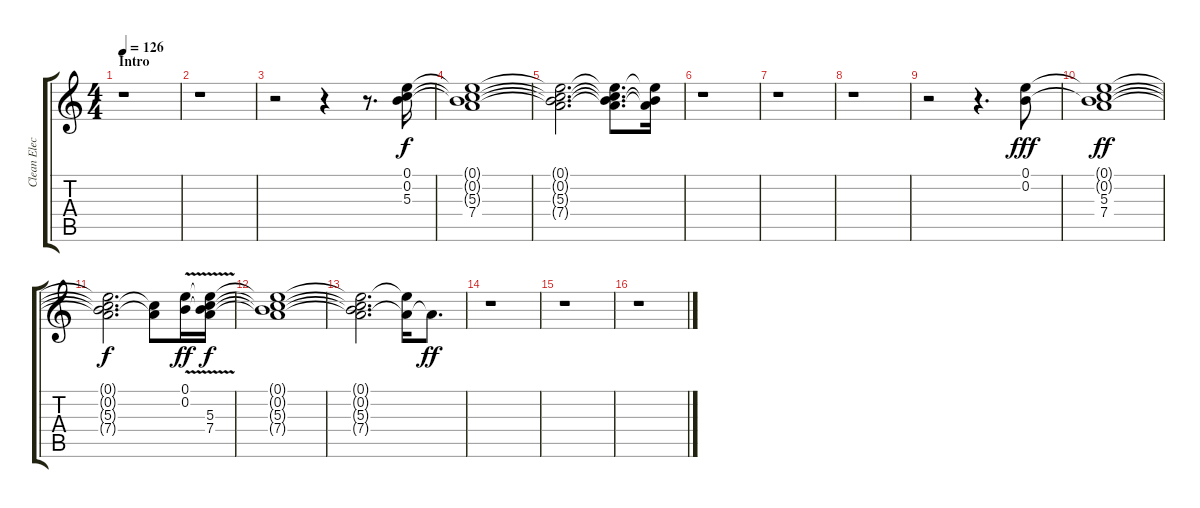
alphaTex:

\track ("Clean Elec." "Clean Elec") {instrument electricguitarclean}
\staff {score tabs}
\tuning (E4 B3 G3 D3 A2 E2) {hide}
\ts (4 4)
\section ("" "Intro")
\tempo 126
\clef g2
\ks c
r.1{dy f instrument electricguitarclean} |
r.1 |
r.2 r.4 r.8{d} (0.1 0.2 5.3).16 |
(0.1{t} 0.2{t} 5.3{t} 7.4).1 |
(0.1{t} 0.2{t} 5.3{t} 7.4{t}).2{d} (0.1{t} 0.2{t} 5.3{t} 7.4{t}).8{d} (0.1{t} 0.2{t} 7.4{t}).16 |
r.1 |
r.1 |
r.1 |
r.2 r.4{d} (0.1 0.2).8{dy fff} |
(0.1{t} 0.2{t} 5.3 7.4).1{dy ff} |
(0.1{t} 0.2{t} 5.3{t} 7.4{t}).2{d dy f} (5.3{t} 7.4{t}).8 (0.1 0.2{v}).16{dy ff} (0.1{t} 0.2{t} 5.3 7.4).16{dy f} |
(0.1{t} 0.2{t} 5.3{t} 7.4{t}).1 |
(0.1{t} 0.2{t} 5.3{t} 7.4{t}).2{d} (0.1{t} 7.4{t}).16 7.4{t}.8{d dy ff} |
r.1 |
r.1 |
r.1
